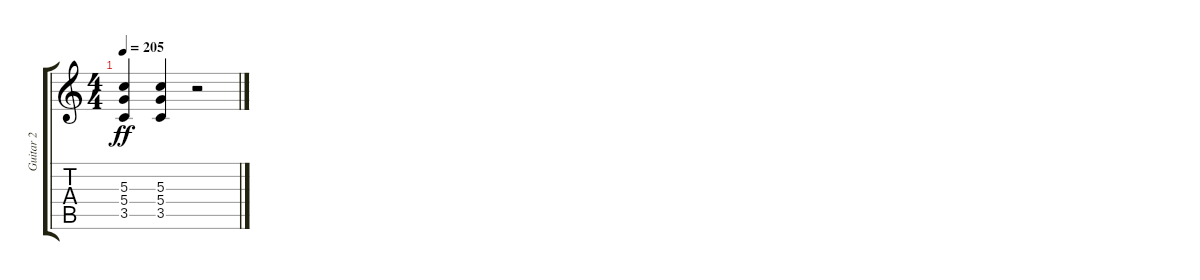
\track ("Guitar 2" "Guitar 2") {instrument overdrivenguitar}
\staff {score tabs}
\tuning (E4 B3 G3 D3 A2 E2) {hide}
\ts (4 4)
\tempo 205
\clef g2
\ks c
(5.3 5.4 3.5).4{dy ff} (5.3 5.4 3.5).4 r.2
